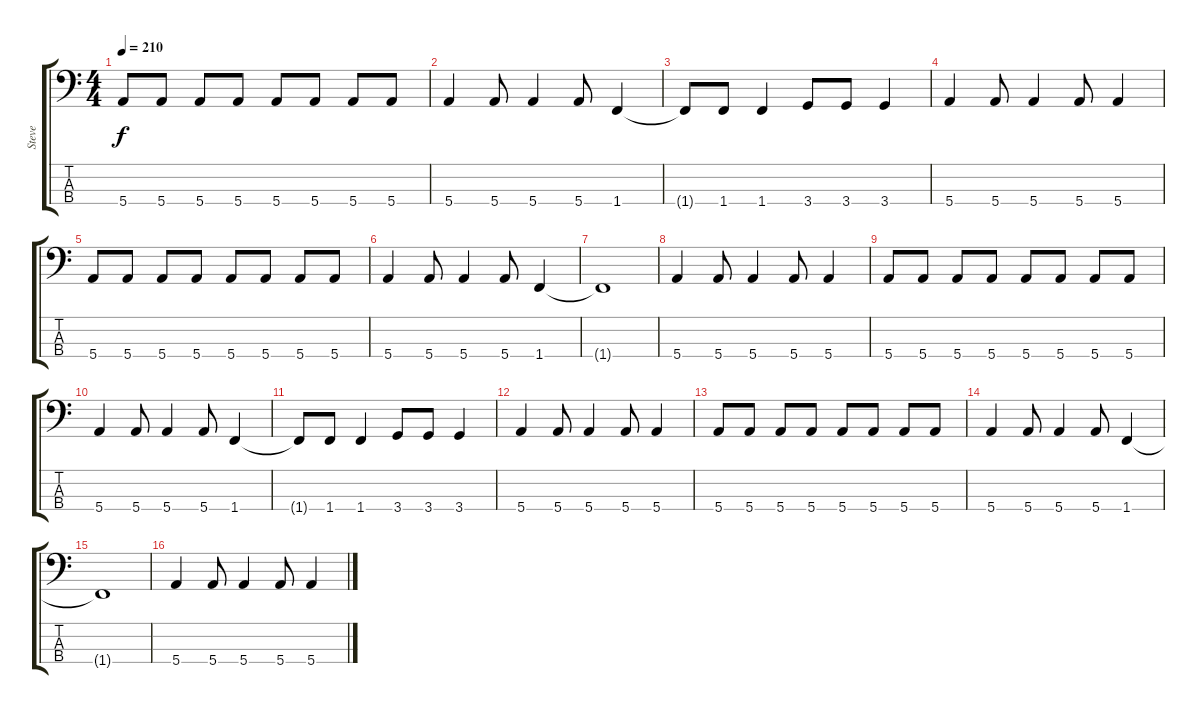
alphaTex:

\track ("Steve" "Steve") {instrument electricbassfinger}
\staff {score tabs}
\tuning (G2 D2 A1 E1) {hide}
\ts (4 4)
\tempo 210
\clef f4
\ks c
5.4.8{dy f} 5.4.8 5.4.8 5.4.8 5.4.8 5.4.8 5.4.8 5.4.8 |
5.4.4 5.4.8 5.4.4 5.4.8 1.4.4 |
1.4{t}.8 1.4.8 1.4.4 3.4.8 3.4.8 3.4.4 |
5.4.4 5.4.8 5.4.4 5.4.8 5.4.4 |
5.4.8 5.4.8 5.4.8 5.4.8 5.4.8 5.4.8 5.4.8 5.4.8 |
5.4.4 5.4.8 5.4.4 5.4.8 1.4.4 |
1.4{t}.1 |
5.4.4 5.4.8 5.4.4 5.4.8 5.4.4 |
5.4.8 5.4.8 5.4.8 5.4.8 5.4.8 5.4.8 5.4.8 5.4.8 |
5.4.4 5.4.8 5.4.4 5.4.8 1.4.4 |
1.4{t}.8 1.4.8 1.4.4 3.4.8 3.4.8 3.4.4 |
5.4.4 5.4.8 5.4.4 5.4.8 5.4.4 |
5.4.8 5.4.8 5.4.8 5.4.8 5.4.8 5.4.8 5.4.8 5.4.8 |
5.4.4 5.4.8 5.4.4 5.4.8 1.4.4 |
1.4{t}.1 |
5.4.4 5.4.8 5.4.4 5.4.8 5.4.4
